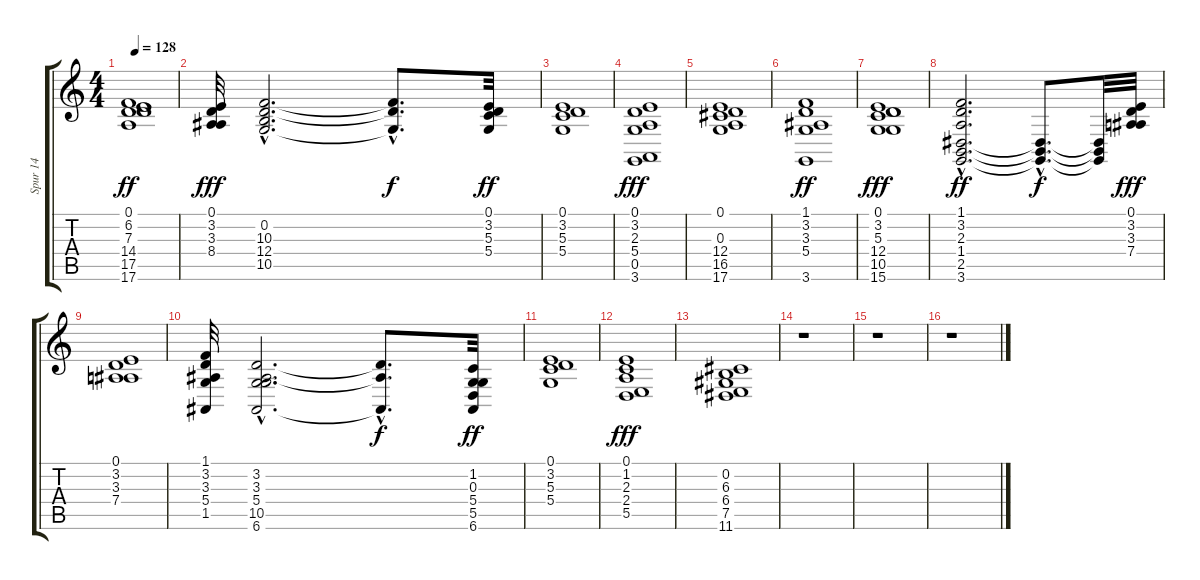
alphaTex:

\track ("Spur 14" "Spur 14") {instrument synthstrings1}
\staff {score tabs}
\tuning (E4 B3 G3 D3 A2 E2) {hide}
\ts (4 4)
\tempo 128
\clef g2
\ks c
(0.1 6.2 7.3 14.4 17.5 17.6).1{dy ff} |
(0.1 3.2 3.3 8.4).32{dy fff} (0.2 10.3{hac} 12.4{hac} 10.5{hac}).2{d} (10.3{hac t} 12.4{hac t} 10.5{hac t}).8{d dy f} (0.1 3.2 5.3 5.4).32{dy ff} |
(0.1 3.2 5.3 5.4).1 |
(0.1 3.2 2.3 5.4 0.5 3.6).1{dy fff} |
(0.1 0.3 12.4 16.5 17.6).1 |
(1.1 3.2 3.3 5.4 3.6).1{dy ff} |
(0.1 3.2 5.3 12.4 10.5 15.6).1{dy fff} |
(1.1 3.2 2.3 1.4{hac} 2.5{hac} 3.6{hac}).2{d dy ff} (1.4{hac t} 2.5{hac t} 3.6{hac t}).8{d dy f} (1.4{t} 2.5{t} 3.6{t}).32 (0.1 3.2 3.3 7.4).32{dy fff} |
(0.1 3.2 3.3 7.4).1 |
(1.1 3.2 3.3 5.4 1.5).32 (3.2{hac} 3.3{hac} 5.4 10.5 6.6{hac}).2{d} (3.2{hac t} 3.3{hac t} 6.6{hac t}).8{d dy f} (1.2 0.3 5.4 5.5 6.6).32{dy ff} |
(0.1 3.2 5.3 5.4).1 |
(0.1 1.2 2.3 2.4 5.5).1{dy fff} |
(0.2 6.3 6.4 7.5 11.6).1 |
r.1 |
r.1 |
r.1
